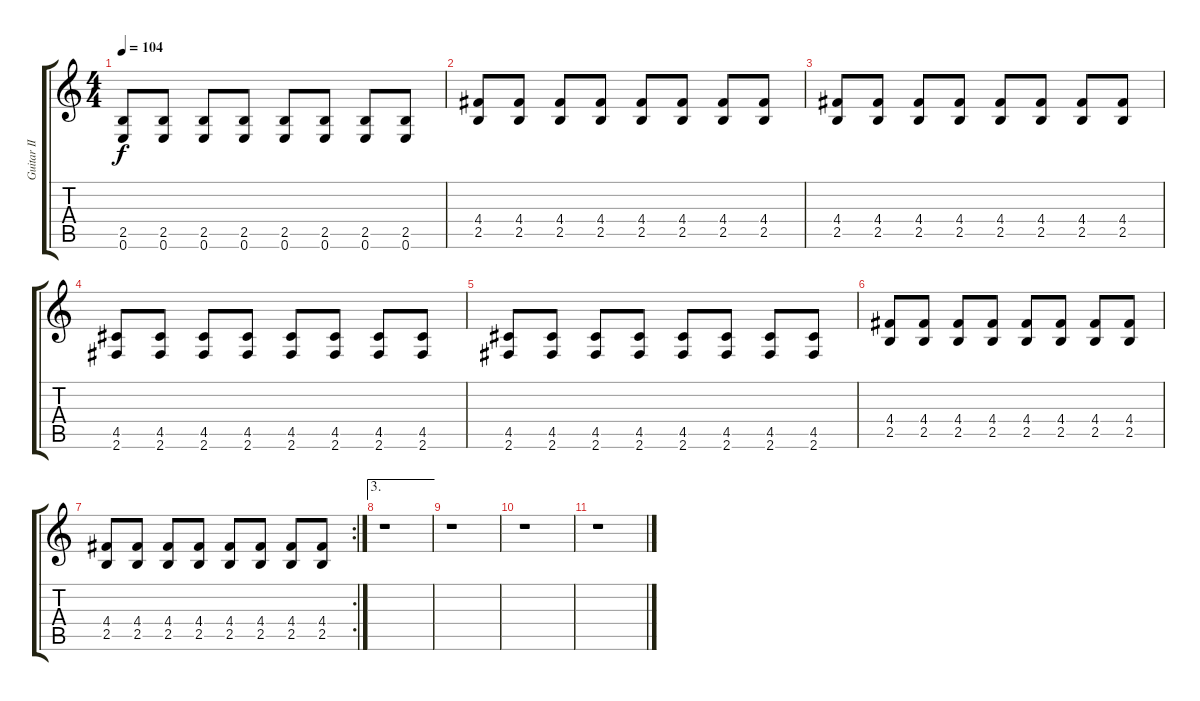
\track ("Guitar II (Die)" "Guitar II ") {instrument distortionguitar}
\staff {score tabs}
\tuning (E4 B3 G3 D3 A2 E2) {hide}
\ts (4 4)
\tempo 104
\clef g2
\ks c
(2.5 0.6).8{dy f} (2.5 0.6).8 (2.5 0.6).8 (2.5 0.6).8 (2.5 0.6).8 (2.5 0.6).8 (2.5 0.6).8 (2.5 0.6).8 |
(4.4 2.5).8 (4.4 2.5).8 (4.4 2.5).8 (4.4 2.5).8 (4.4 2.5).8 (4.4 2.5).8 (4.4 2.5).8 (4.4 2.5).8 |
(4.4 2.5).8 (4.4 2.5).8 (4.4 2.5).8 (4.4 2.5).8 (4.4 2.5).8 (4.4 2.5).8 (4.4 2.5).8 (4.4 2.5).8 |
(4.5 2.6).8 (4.5 2.6).8 (4.5 2.6).8 (4.5 2.6).8 (4.5 2.6).8 (4.5 2.6).8 (4.5 2.6).8 (4.5 2.6).8 |
(4.5 2.6).8 (4.5 2.6).8 (4.5 2.6).8 (4.5 2.6).8 (4.5 2.6).8 (4.5 2.6).8 (4.5 2.6).8 (4.5 2.6).8 |
(4.4 2.5).8 (4.4 2.5).8 (4.4 2.5).8 (4.4 2.5).8 (4.4 2.5).8 (4.4 2.5).8 (4.4 2.5).8 (4.4 2.5).8 |
\rc 2
(4.4 2.5).8 (4.4 2.5).8 (4.4 2.5).8 (4.4 2.5).8 (4.4 2.5).8 (4.4 2.5).8 (4.4 2.5).8 (4.4 2.5).8 |
\ae 3
r.1 |
r.1 |
r.1 |
r.1
